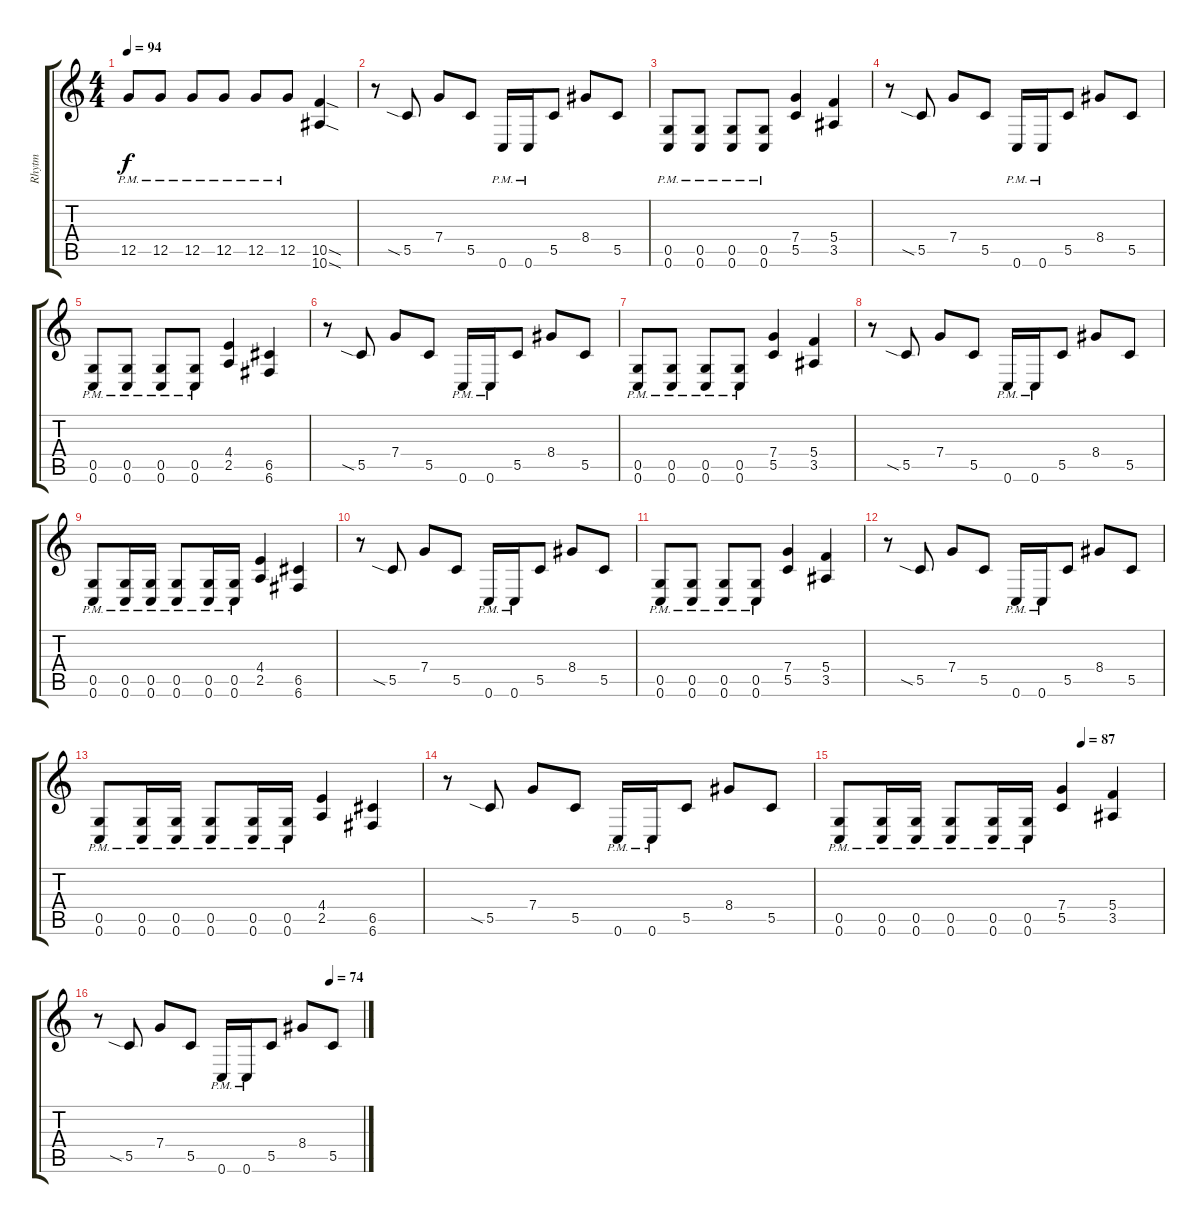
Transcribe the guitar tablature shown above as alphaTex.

\track ("Rhytm" "Rhytm") {instrument distortionguitar}
\staff {score tabs}
\tuning (D4 A3 F3 C3 G2 C2) {hide}
\ts (4 4)
\tempo 94
\clef g2
\ks c
12.5{pm}.8{dy f} 12.5{pm}.8 12.5{pm}.8 12.5{pm}.8 12.5{pm}.8 12.5{pm}.8 (10.5{sod} 10.6{sod}).4 |
r.8 5.5{sia}.8 7.4.8 5.5.8 0.6{pm}.16 0.6{pm}.16 5.5.8 8.4.8 5.5.8 |
(0.5{pm} 0.6{pm}).8 (0.5{pm} 0.6{pm}).8 (0.5{pm} 0.6{pm}).8 (0.5{pm} 0.6{pm}).8 (7.4 5.5).4 (5.4 3.5).4 |
r.8 5.5{sia}.8 7.4.8 5.5.8 0.6{pm}.16 0.6{pm}.16 5.5.8 8.4.8 5.5.8 |
(0.5{pm} 0.6{pm}).8 (0.5{pm} 0.6{pm}).8 (0.5{pm} 0.6{pm}).8 (0.5{pm} 0.6{pm}).8 (4.4 2.5).4 (6.5 6.6).4 |
r.8 5.5{sia}.8 7.4.8 5.5.8 0.6{pm}.16 0.6{pm}.16 5.5.8 8.4.8 5.5.8 |
(0.5{pm} 0.6{pm}).8 (0.5{pm} 0.6{pm}).8 (0.5{pm} 0.6{pm}).8 (0.5{pm} 0.6{pm}).8 (7.4 5.5).4 (5.4 3.5).4 |
r.8 5.5{sia}.8 7.4.8 5.5.8 0.6{pm}.16 0.6{pm}.16 5.5.8 8.4.8 5.5.8 |
(0.5{pm} 0.6{pm}).8 (0.5{pm} 0.6{pm}).16 (0.5{pm} 0.6{pm}).16 (0.5{pm} 0.6{pm}).8 (0.5{pm} 0.6{pm}).16 (0.5{pm} 0.6{pm}).16 (4.4 2.5).4 (6.5 6.6).4 |
r.8 5.5{sia}.8 7.4.8 5.5.8 0.6{pm}.16 0.6{pm}.16 5.5.8 8.4.8 5.5.8 |
(0.5{pm} 0.6{pm}).8 (0.5{pm} 0.6{pm}).8 (0.5{pm} 0.6{pm}).8 (0.5{pm} 0.6{pm}).8 (7.4 5.5).4 (5.4 3.5).4 |
r.8 5.5{sia}.8 7.4.8 5.5.8 0.6{pm}.16 0.6{pm}.16 5.5.8 8.4.8 5.5.8 |
(0.5{pm} 0.6{pm}).8 (0.5{pm} 0.6{pm}).16 (0.5{pm} 0.6{pm}).16 (0.5{pm} 0.6{pm}).8 (0.5{pm} 0.6{pm}).16 (0.5{pm} 0.6{pm}).16 (4.4 2.5).4 (6.5 6.6).4 |
r.8 5.5{sia}.8 7.4.8 5.5.8 0.6{pm}.16 0.6{pm}.16 5.5.8 8.4.8 5.5.8 |
\tempo (87 0.75)
(0.5{pm} 0.6{pm}).8 (0.5{pm} 0.6{pm}).16 (0.5{pm} 0.6{pm}).16 (0.5{pm} 0.6{pm}).8 (0.5{pm} 0.6{pm}).16 (0.5{pm} 0.6{pm}).16 (7.4 5.5).4 (5.4 3.5).4 |
\tempo (74 0.875)
r.8 5.5{sia}.8 7.4.8 5.5.8 0.6{pm}.16 0.6{pm}.16 5.5.8 8.4.8 5.5.8
